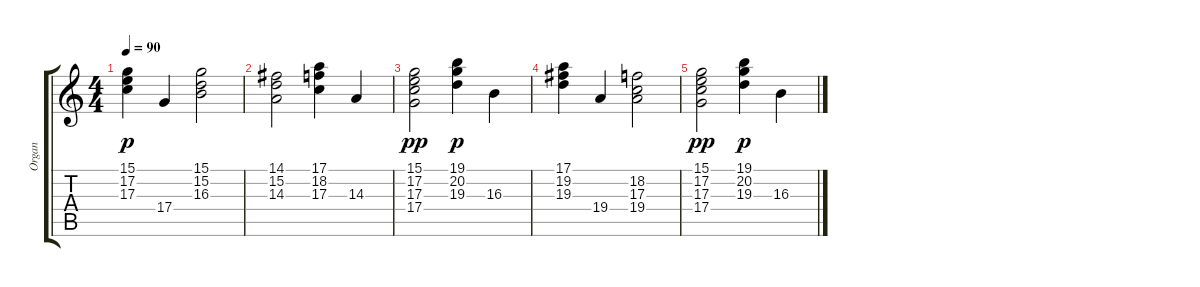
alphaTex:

\track ("Organ" "Organ") {instrument rockorgan}
\staff {score tabs}
\tuning (E4 B3 G3 D3 A2 E2) {hide}
\ts (4 4)
\tempo 90
\clef g2
\ks c
(15.1 17.2 17.3).4{dy p} 17.4.4 (15.1 15.2 16.3).2 |
(14.1 15.2 14.3).2 (17.1 18.2 17.3).4 14.3.4 |
(15.1 17.2 17.3 17.4).2{dy pp} (19.1 20.2 19.3).4{dy p} 16.3.4 |
(17.1 19.2 19.3).4 19.4.4 (18.2 17.3 19.4).2 |
(15.1 17.2 17.3 17.4).2{dy pp} (19.1 20.2 19.3).4{dy p} 16.3.4
